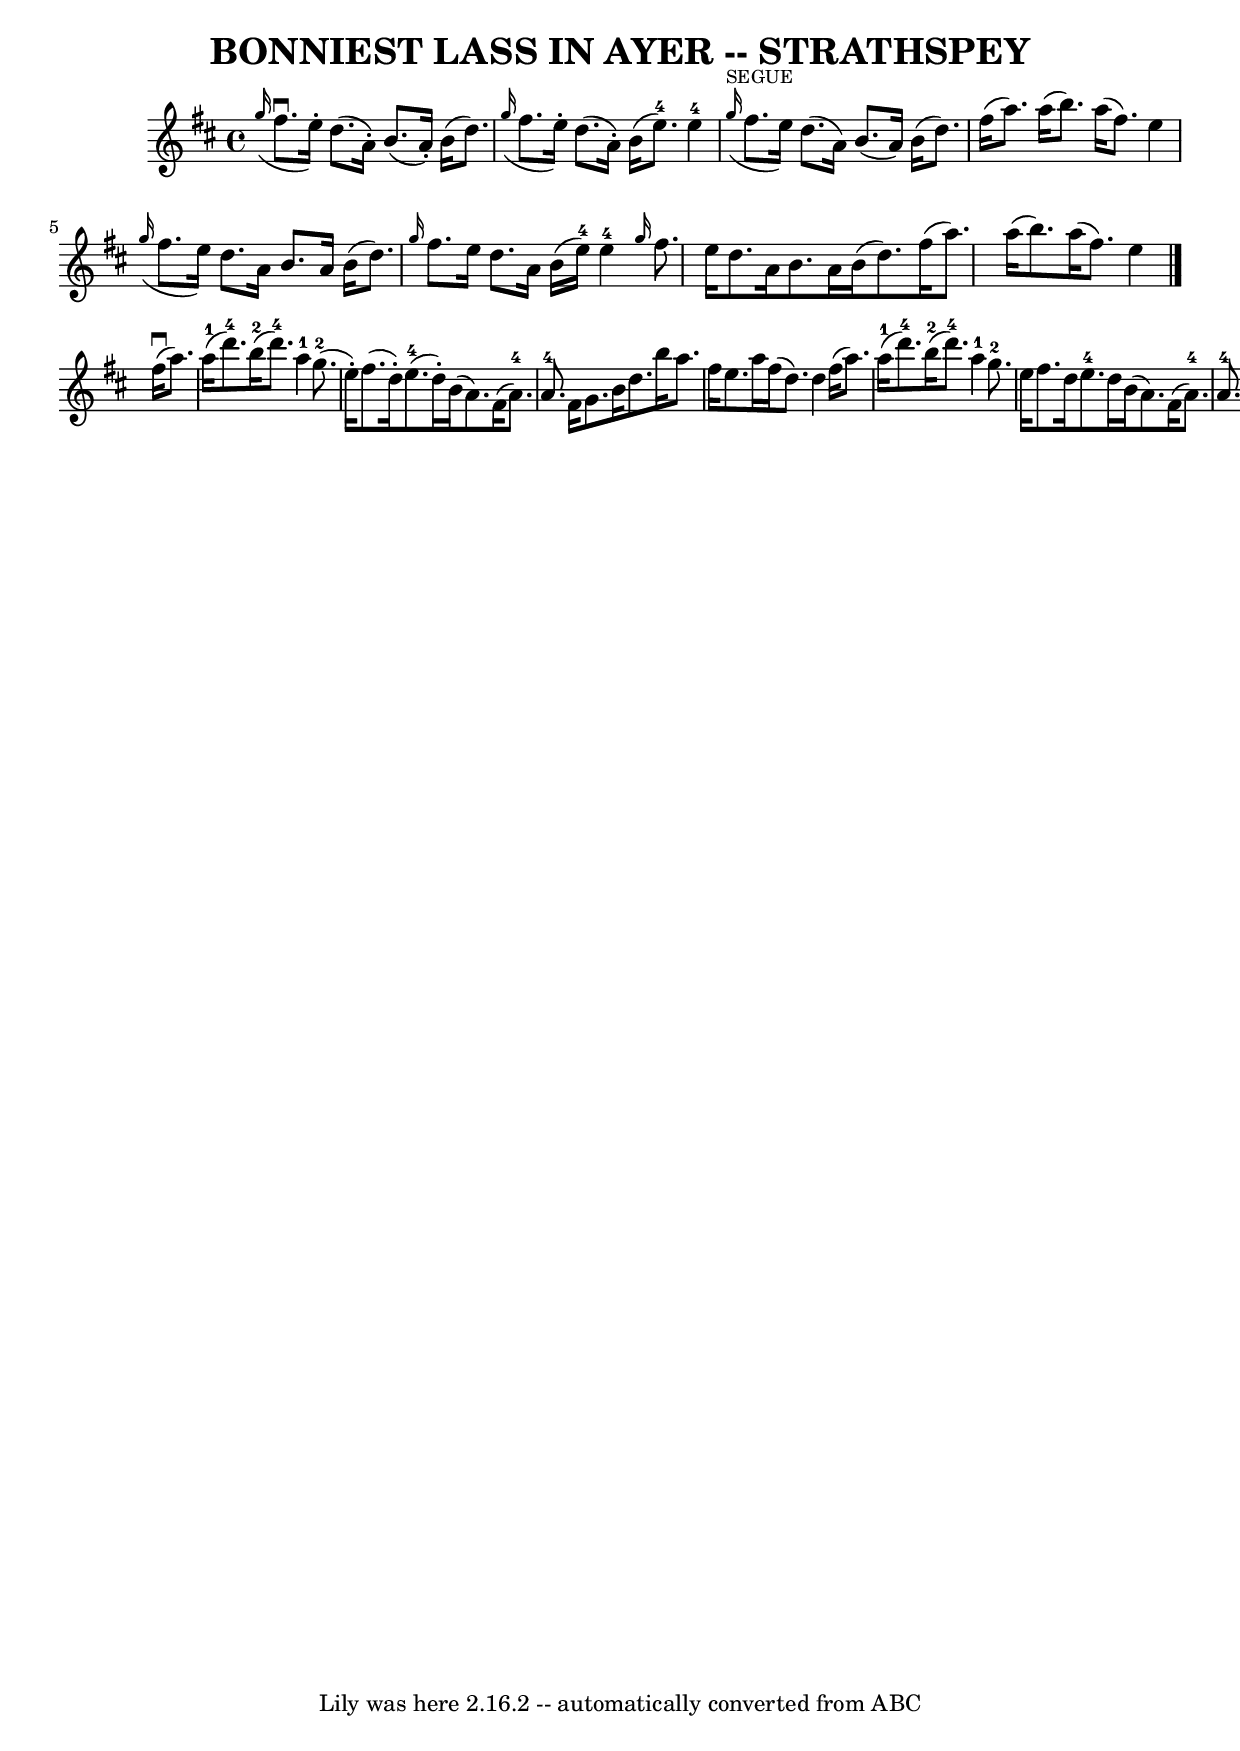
\version "2.16.2"
\include "Mammoth.ily"
\header {
  %% book = "Ryan's Mammoth Collection of Fiddle Tunes"
  crossRefNumber = "1"
  footnotes = ""
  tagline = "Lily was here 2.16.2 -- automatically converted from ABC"
  title = "BONNIEST LASS IN AYER -- STRATHSPEY"

}
voicedefault =  {


  \override Staff.TimeSignature #'style = #'C
  \time 4/4 % %slurgraces 1
  
  \key d \major
  \grace { g''16 (
	 } fis''8.^\downbow e''16-.)   
  d''8. (a'16-.) b'8. (a'16-.) b'16 (d''8.)   |
  
  \grace { g''16 (
	 } fis''8. e''16-.) d''8. (a'16-.) b'16 (
  e''8.-4) e''4-4   |
  |
  \grace { g''16 
	  ^\segue(
	 } fis''8. e''16) d''8. (a'16) b'8. (a'16)   
  b'16 (d''8.)   |
  fis''16 (a''8.) a''16 (b''8.)   
  a''16 (fis''8.) e''4    |
  \grace { g''16 (
	 } fis''8.    
  e''16) d''8. a'16 b'8. a'16 b'16 (d''8.)   |
  
  \grace { g''16  
	 } fis''8. e''16 d''8. a'16 b'16 (e''16-4-) e''4-4   |
  \grace { g''16  
	 } fis''8. e''16 d''8.  
  a'16 b'8. a'16 b'16 (d''8.)   |
  fis''16 (a''8.) 
  a''16 (b''8.) a''16 (fis''8.) e''4    \bar "|." fis''16 
  (^\downbow a''8.) a''16-1(d'''8.-4) b''16-2(
  d'''8.-4) a''4-1   |
  g''8.-2(e''16-.) fis''8. (
  d''16-.) e''8.-4(d''16-.) b'16 (a'8.)   |
  
  fis'16 (a'8.-4) a'8.-4 fis'16 g'8. b'16 d''8. b''16  
  |
  a''8. fis''16 e''8. a''16 fis''16 (d''8.) d''4 
  |
  fis''16 (a''8.) a''16-1(d'''8.-4)     
  b''16-2(d'''8.-4) a''4-1   |
  g''8.-2 e''16    
  fis''8. d''16 e''8.-4 d''16 b'16 (a'8.)   |
  
  fis'16 (a'8.-4) a'8.-4 fis'16 g'8. b'16 d''8. b''16  
  |
  a''8. fis''16 e''8. a''16 fis''16 (d''8.) d''4 
  \bar "|."   

}

\score{
  <<

    \context Staff="default"
    {
      \voicedefault 
      
    }

  >>
  \layout {
    
  }
  \midi {
  }

}
